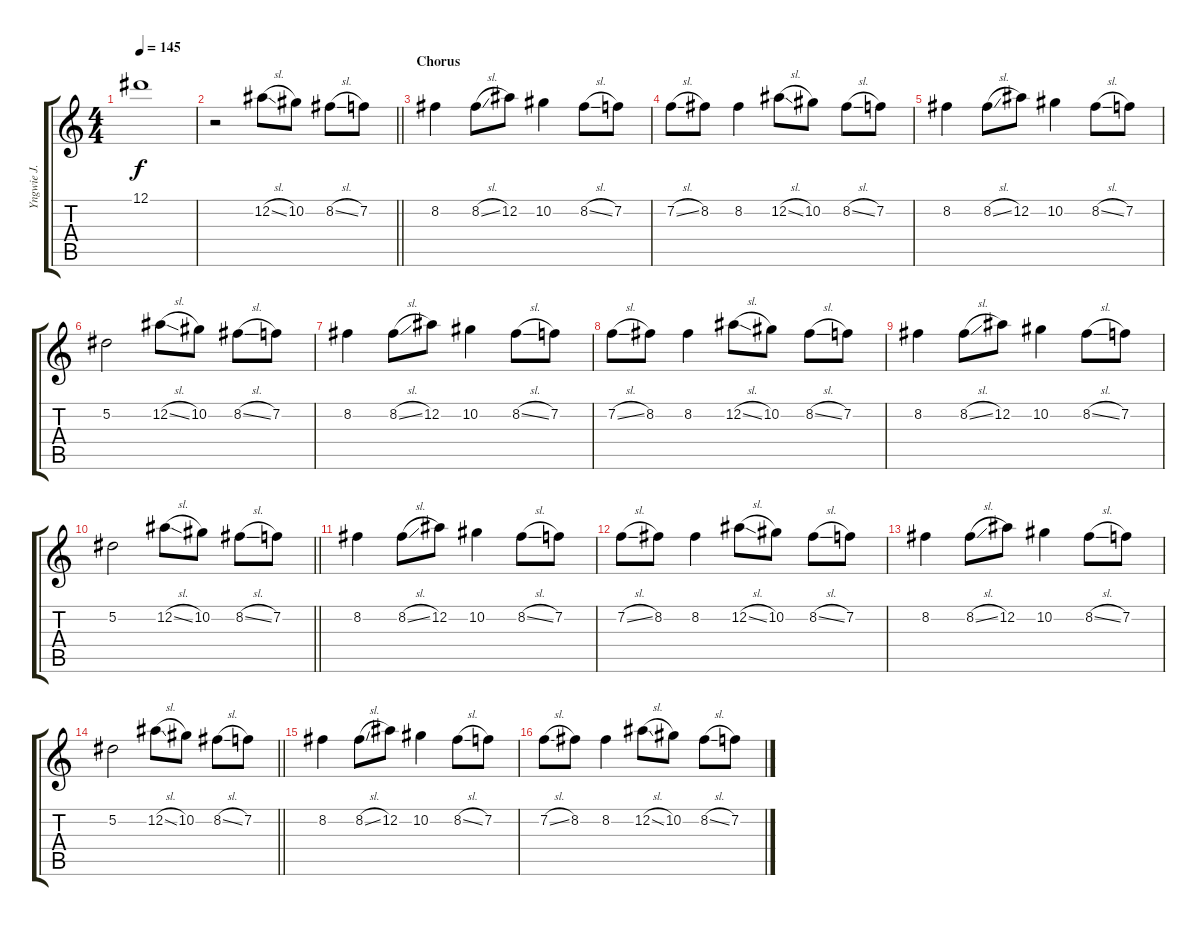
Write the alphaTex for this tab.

\track ("Yngwie J. Malmsteen" "Yngwie J. ") {instrument overdrivenguitar}
\staff {score tabs}
\tuning (Eb4 Bb3 Gb3 Db3 Ab2 Eb2) {hide}
\ts (4 4)
\tempo 145
\clef g2
\ks c
12.1{t}.1{dy f} |
\barLineRight lightlight
r.2 12.2{sl}.8 10.2.8 8.2{sl}.8 7.2.8 |
\section ("" "Chorus")
8.2.4 8.2{sl}.8 12.2.8 10.2.4 8.2{sl}.8 7.2.8 |
7.2{sl}.8 8.2.8 8.2.4 12.2{sl}.8 10.2.8 8.2{sl}.8 7.2.8 |
8.2.4 8.2{sl}.8 12.2.8 10.2.4 8.2{sl}.8 7.2.8 |
5.2.2 12.2{sl}.8 10.2.8 8.2{sl}.8 7.2.8 |
8.2.4 8.2{sl}.8 12.2.8 10.2.4 8.2{sl}.8 7.2.8 |
7.2{sl}.8 8.2.8 8.2.4 12.2{sl}.8 10.2.8 8.2{sl}.8 7.2.8 |
8.2.4 8.2{sl}.8 12.2.8 10.2.4 8.2{sl}.8 7.2.8 |
\barLineRight lightlight
5.2.2 12.2{sl}.8 10.2.8 8.2{sl}.8 7.2.8 |
8.2.4 8.2{sl}.8 12.2.8 10.2.4 8.2{sl}.8 7.2.8 |
7.2{sl}.8 8.2.8 8.2.4 12.2{sl}.8 10.2.8 8.2{sl}.8 7.2.8 |
8.2.4 8.2{sl}.8 12.2.8 10.2.4 8.2{sl}.8 7.2.8 |
\barLineRight lightlight
5.2.2 12.2{sl}.8 10.2.8 8.2{sl}.8 7.2.8 |
8.2.4 8.2{sl}.8 12.2.8 10.2.4 8.2{sl}.8 7.2.8 |
7.2{sl}.8 8.2.8 8.2.4 12.2{sl}.8 10.2.8 8.2{sl}.8 7.2.8
